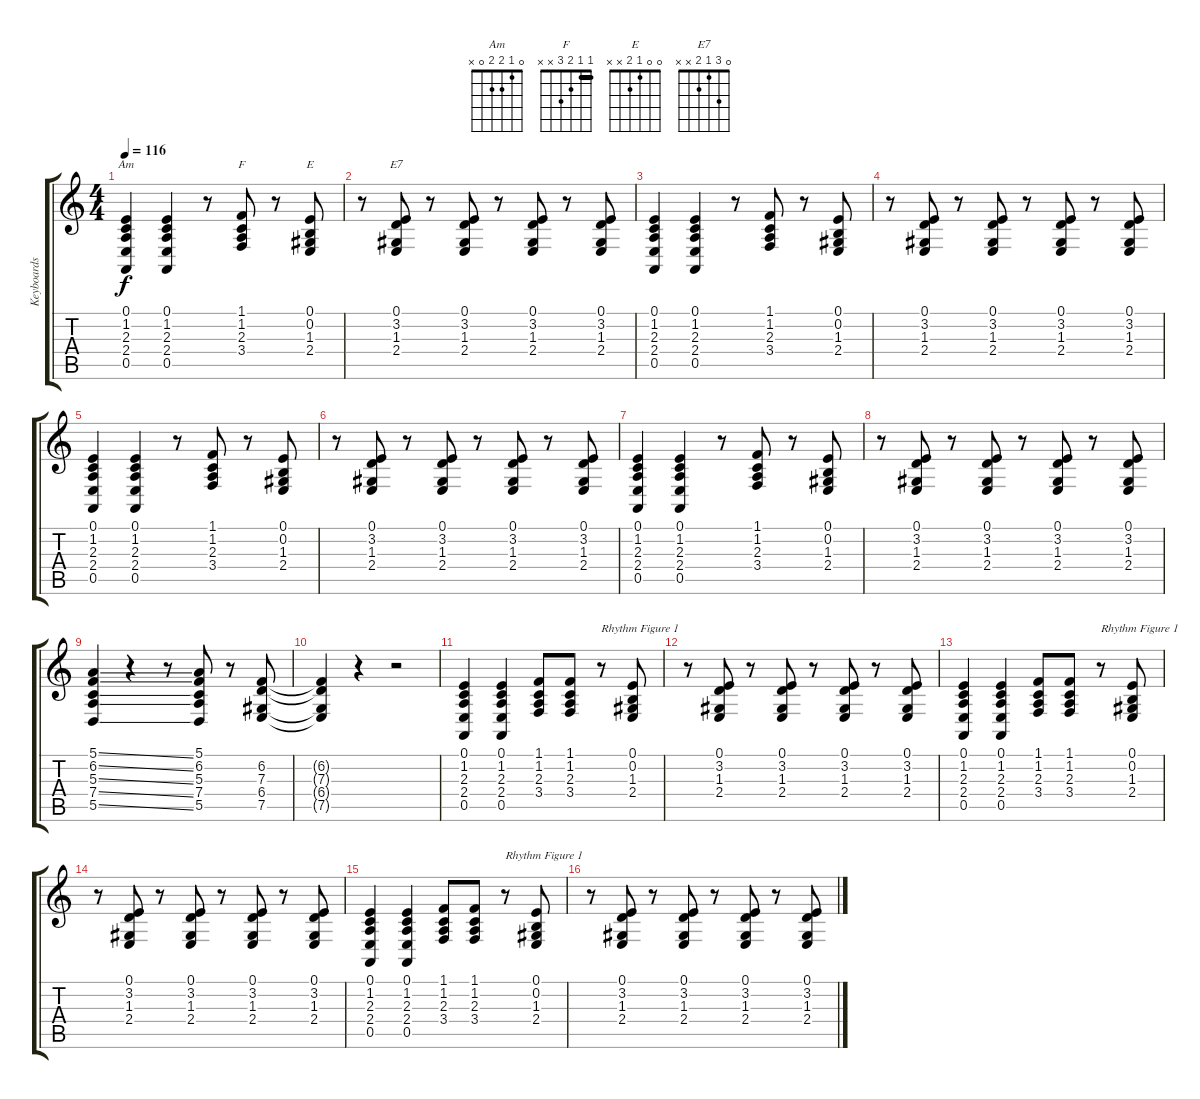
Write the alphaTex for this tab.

\track ("Keyboards" "Keyboards") {instrument electricgrandpiano}
\staff {score tabs}
\tuning (E4 B3 G3 D3 A2 E2) {hide}
\chord ("Am" 0 1 2 2 0 x)
\chord ("F" 1 1 2 3 x x) {barre 1}
\chord ("E" 0 0 1 2 x x)
\chord ("E7" 0 3 1 2 x x)
\ts (4 4)
\tempo 116
\clef g2
\ks c
(0.1 1.2 2.3 2.4 0.5).4{ch "Am" dy f} (0.1 1.2 2.3 2.4 0.5).4 r.8 (1.1 1.2 2.3 3.4).8{ch "F"} r.8 (0.1 0.2 1.3 2.4).8{ch "E"} |
r.8 (0.1 3.2 1.3 2.4).8{ch "E7"} r.8 (0.1 3.2 1.3 2.4).8 r.8 (0.1 3.2 1.3 2.4).8 r.8 (0.1 3.2 1.3 2.4).8 |
(0.1 1.2 2.3 2.4 0.5).4 (0.1 1.2 2.3 2.4 0.5).4 r.8 (1.1 1.2 2.3 3.4).8 r.8 (0.1 0.2 1.3 2.4).8 |
r.8 (0.1 3.2 1.3 2.4).8 r.8 (0.1 3.2 1.3 2.4).8 r.8 (0.1 3.2 1.3 2.4).8 r.8 (0.1 3.2 1.3 2.4).8 |
(0.1 1.2 2.3 2.4 0.5).4 (0.1 1.2 2.3 2.4 0.5).4 r.8 (1.1 1.2 2.3 3.4).8 r.8 (0.1 0.2 1.3 2.4).8 |
r.8 (0.1 3.2 1.3 2.4).8 r.8 (0.1 3.2 1.3 2.4).8 r.8 (0.1 3.2 1.3 2.4).8 r.8 (0.1 3.2 1.3 2.4).8 |
(0.1 1.2 2.3 2.4 0.5).4 (0.1 1.2 2.3 2.4 0.5).4 r.8 (1.1 1.2 2.3 3.4).8 r.8 (0.1 0.2 1.3 2.4).8 |
r.8 (0.1 3.2 1.3 2.4).8 r.8 (0.1 3.2 1.3 2.4).8 r.8 (0.1 3.2 1.3 2.4).8 r.8 (0.1 3.2 1.3 2.4).8 |
(5.1{ss} 6.2{ss} 5.3{ss} 7.4{ss} 5.5{ss}).4 r.4 r.8 (5.1 6.2 5.3 7.4 5.5).8 r.8 (6.2 7.3 6.4 7.5).8 |
(6.2{t} 7.3{t} 6.4{t} 7.5{t}).4 r.4 r.2 |
(0.1 1.2 2.3 2.4 0.5).4 (0.1 1.2 2.3 2.4 0.5).4 (1.1 1.2 2.3 3.4).8 (1.1 1.2 2.3 3.4).8 r.8{txt "Rhythm Figure 1"} (0.1 0.2 1.3 2.4).8 |
r.8 (0.1 3.2 1.3 2.4).8 r.8 (0.1 3.2 1.3 2.4).8 r.8 (0.1 3.2 1.3 2.4).8 r.8 (0.1 3.2 1.3 2.4).8 |
(0.1 1.2 2.3 2.4 0.5).4 (0.1 1.2 2.3 2.4 0.5).4 (1.1 1.2 2.3 3.4).8 (1.1 1.2 2.3 3.4).8 r.8{txt "Rhythm Figure 1"} (0.1 0.2 1.3 2.4).8 |
r.8 (0.1 3.2 1.3 2.4).8 r.8 (0.1 3.2 1.3 2.4).8 r.8 (0.1 3.2 1.3 2.4).8 r.8 (0.1 3.2 1.3 2.4).8 |
(0.1 1.2 2.3 2.4 0.5).4 (0.1 1.2 2.3 2.4 0.5).4 (1.1 1.2 2.3 3.4).8 (1.1 1.2 2.3 3.4).8 r.8{txt "Rhythm Figure 1"} (0.1 0.2 1.3 2.4).8 |
r.8 (0.1 3.2 1.3 2.4).8 r.8 (0.1 3.2 1.3 2.4).8 r.8 (0.1 3.2 1.3 2.4).8 r.8 (0.1 3.2 1.3 2.4).8
